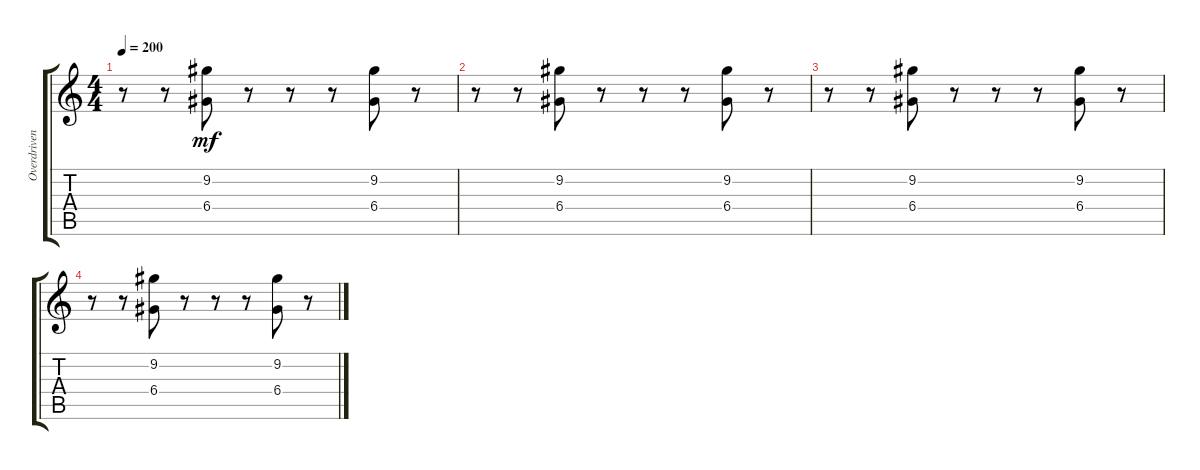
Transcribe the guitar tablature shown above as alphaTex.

\track ("Overdriven Guitar" "Overdriven") {instrument overdrivenguitar}
\staff {score tabs}
\tuning (E4 B3 G3 D3 A2 E2) {hide}
\ts (4 4)
\tempo 200
\clef g2
\ks c
r.8{dy mf} r.8 (9.2 6.4).8 r.8 r.8 r.8 (9.2 6.4).8 r.8 |
r.8 r.8 (9.2 6.4).8 r.8 r.8 r.8 (9.2 6.4).8 r.8 |
r.8 r.8 (9.2 6.4).8 r.8 r.8 r.8 (9.2 6.4).8 r.8 |
r.8 r.8 (9.2 6.4).8 r.8 r.8 r.8 (9.2 6.4).8 r.8
